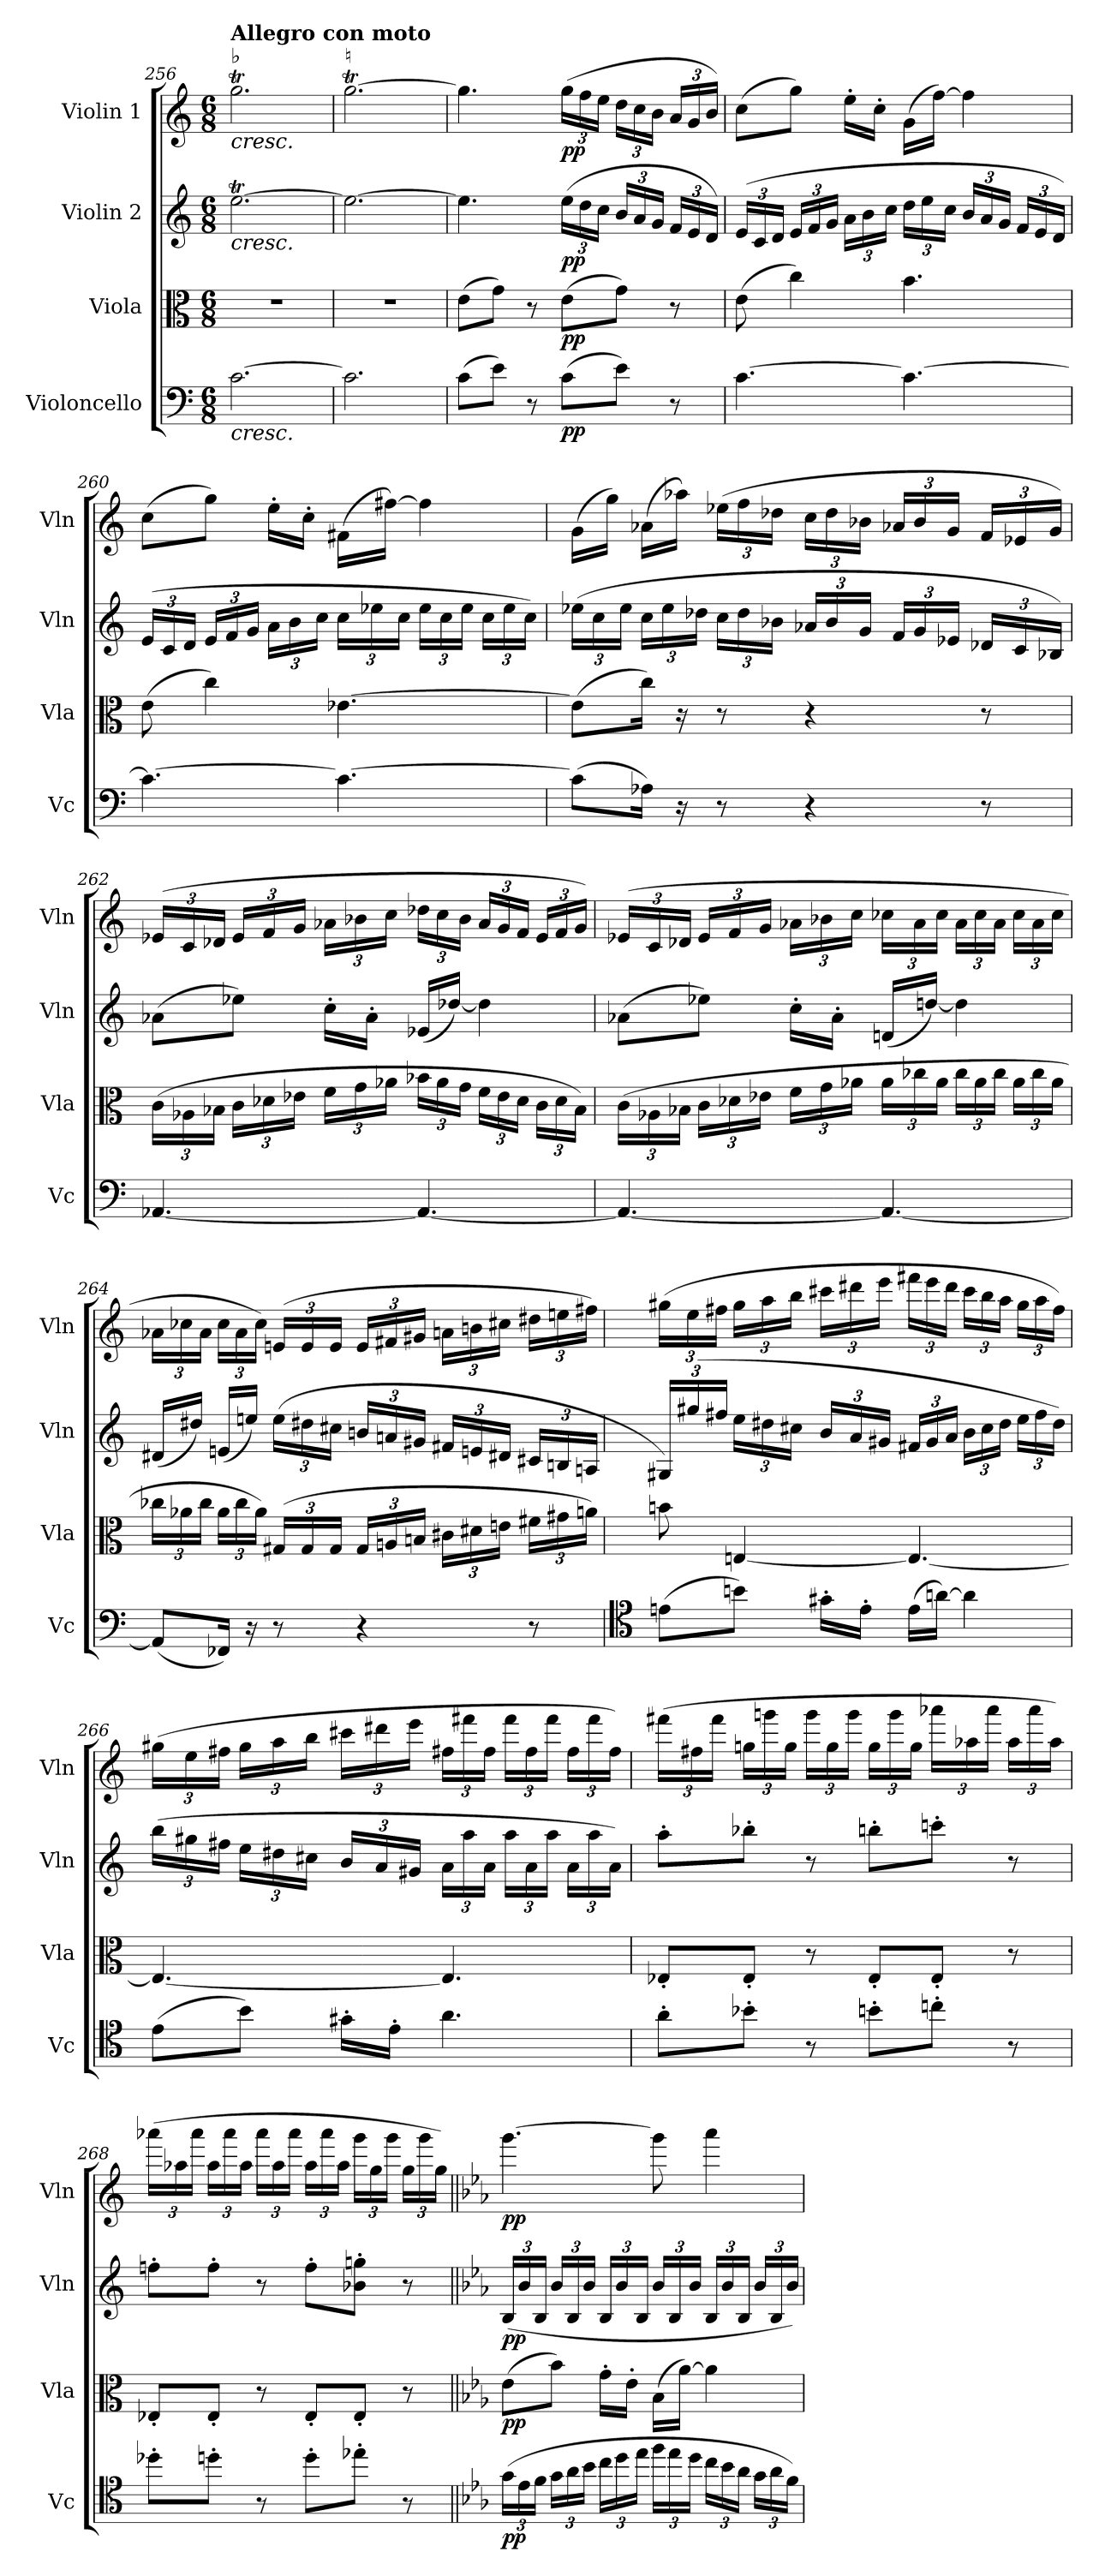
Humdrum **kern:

**kern	**dynam	**kern	**dynam	**kern	**dynam	**kern	**dynam
*part4	*part4	*part3	*part3	*part2	*part2	*part1	*part1
*staff4	*staff4	*staff3	*staff3	*staff2	*staff2	*staff1	*staff1
*I"Violoncello	*	*I"Viola	*	*I"Violin 2	*	*I"Violin 1	*
*I'Vc	*	*I'Vla	*	*I'Vln	*	*I'Vln	*
!!LO:LB:g=z
*clefF4	*	*clefC3	*	*clefG2	*	*clefG2	*
*k[]	*	*k[]	*	*k[]	*	*k[]	*
*M6/8	*	*M6/8	*	*M6/8	*	*M6/8	*
=256	=256	=256	=256	=256	=256	=256	=256
!	!	!	!	!	!	!LO:TX:a:t=♭	!
!	!	!	!	!	!	!LO:TX:a:B:t=Allegro con moto	!
!	!	!	!	!	!	!LO:TX:b:i:t=cresc.	!
!	!	!	!	!LO:TX:b:i:t=cresc.	!	!	!
!LO:TX:b:i:t=cresc.	!	!	!	!	!	!	!
[>2.c\	.	2.r	.	[>2.eet\	.	2.ggT\	.
=257	=257	=257	=257	=257	=257	=257	=257
!	!	!	!	!	!	!LO:TX:a:t=♮	!
2.c\]	.	2.r	.	2.ee\_	.	[>2.ggT\	.
=258	=258	=258	=258	=258	=258	=258	=258
(8c\L	.	(8e\L	.	4.eeTTT\]	.	4.ggTTT\]	.
8e\J)	.	8g\J)	.	.	.	.	.
8r	.	8r	.	.	.	.	.
*	*	*	*	*Xbrackettup	*	*Xbrackettup	*
!	!LO:DY:b	!	!LO:DY:b	!	!LO:DY:b	!	!LO:DY:b
(8c\L	pp	(8e\L	pp	(24ee\LL	pp	(24gg\LL	pp
.	.	.	.	24dd\	.	24ff\	.
.	.	.	.	24cc\JJ	.	24ee\JJ	.
8e\J)	.	8g\J)	.	24b/LL	.	24dd\LL	.
.	.	.	.	24a/	.	24cc\	.
.	.	.	.	24g/JJ	.	24b\JJ	.
8r	.	8r	.	24f/LL	.	24a/LL	.
.	.	.	.	24e/	.	24g/	.
.	.	.	.	24d/JJ)	.	24b/JJ)	.
=259	=259	=259	=259	=259	=259	=259	=259
[4.c\	.	(8e\	.	(>24e/LL	.	(8cc\L	.
.	.	.	.	24c/	.	.	.
.	.	.	.	24d/JJ	.	.	.
.	.	4cc\)	.	24e/LL	.	8gg\J)	.
.	.	.	.	24f/	.	.	.
.	.	.	.	24g/JJ	.	.	.
.	.	.	.	24a\LL	.	16ee'\LL	.
.	.	.	.	24b\	.	.	.
.	.	.	.	.	.	16cc'\JJ	.
.	.	.	.	24cc\JJ	.	.	.
4.c\_	.	4.b\	.	24dd\LL	.	(16g\LL	.
.	.	.	.	24ee\	.	.	.
.	.	.	.	.	.	[>16ff\JJ)	.
.	.	.	.	24cc\JJ	.	.	.
.	.	.	.	24b/LL	.	4ff\]	.
.	.	.	.	24a/	.	.	.
.	.	.	.	24g/JJ	.	.	.
.	.	.	.	24f/LL	.	.	.
.	.	.	.	24e/	.	.	.
.	.	.	.	24d/JJ)	.	.	.
!!LO:PB:g=z
=260	=260	=260	=260	=260	=260	=260	=260
4.c\_	.	(8e\	.	(>24e/LL	.	(8cc\L	.
.	.	.	.	24c/	.	.	.
.	.	.	.	24d/JJ	.	.	.
.	.	4cc\)	.	24e/LL	.	8gg\J)	.
.	.	.	.	24f/	.	.	.
.	.	.	.	24g/JJ	.	.	.
.	.	.	.	24a\LL	.	16ee'\LL	.
.	.	.	.	24b\	.	.	.
.	.	.	.	.	.	16cc'\JJ	.
.	.	.	.	24cc\JJ	.	.	.
4.c\_	.	[4.e-X\	.	24cc\LL	.	(16f#X\LL	.
.	.	.	.	24ee-X\	.	.	.
.	.	.	.	.	.	[>16ff#X\JJ)	.
.	.	.	.	24cc\JJ	.	.	.
.	.	.	.	24ee-\LL	.	4ff#\]	.
.	.	.	.	24cc\	.	.	.
.	.	.	.	24ee-\JJ	.	.	.
.	.	.	.	24cc\LL	.	.	.
.	.	.	.	24ee-\	.	.	.
.	.	.	.	24cc\JJ)	.	.	.
!!LO:PB:g=z
=261	=261	=261	=261	=261	=261	=261	=261
!	!	!	!	!	!LO:DY:b	!	!
!	!	!	!	!	!LO:DY:n=1:b	!	!LO:DY:b
!	!	!	!	!	!	!	!LO:DY:n=1:b
(8c\L]	.	(8e-\L]	.	(>24ee-X\LL	other-dynamics pp	(16g\LL	other-dynamics pp
.	.	.	.	24cc\	.	.	.
.	.	.	.	.	.	16gg\JJ)	.
.	.	.	.	24ee-\JJ	.	.	.
16A-X\Jk)	.	16cc\Jk)	.	24cc\LL	.	(16a-X\LL	.
.	.	.	.	24ee-\	.	.	.
16r	.	16r	.	.	.	16aa-X\JJ)	.
.	.	.	.	24dd-X\JJ	.	.	.
8r	.	8r	.	24cc\LL	.	(>24ee-X\LL	.
.	.	.	.	24dd-\	.	24ff\	.
.	.	.	.	24b-X\JJ	.	24dd-X\JJ	.
4r	.	4r	.	24a-X/LL	.	24cc\LL	.
.	.	.	.	24b-/	.	24dd-\	.
.	.	.	.	24g/JJ	.	24b-X\JJ	.
.	.	.	.	24f/LL	.	24a-X/LL	.
.	.	.	.	24g/	.	24b-/	.
.	.	.	.	24e-X/JJ	.	24g/JJ	.
8r	.	8r	.	24d-X/LL	.	24f/LL	.
.	.	.	.	24c/	.	24e-X/	.
.	.	.	.	24B-X/JJ)	.	24g/JJ)	.
=262	=262	=262	=262	=262	=262	=262	=262
*	*	*Xbrackettup	*	*	*	*	*
!	!LO:DY:b	!	!	!	!	!	!
!	!LO:DY:n=1:b	!	!LO:DY:b	!	!	!	!
!	!	!	!LO:DY:n=1:b	!	!	!	!
[4.AA-X/	other-dynamics pp	(24c\LL	other-dynamics pp	(8a-X\L	.	(>24e-X/LL	.
.	.	24A-X\	.	.	.	24c/	.
.	.	24B-X\JJ	.	.	.	24d-X/JJ	.
.	.	24c\LL	.	8ee-X\J)	.	24e-/LL	.
.	.	24d-X\	.	.	.	24f/	.
.	.	24e-X\JJ	.	.	.	24g/JJ	.
.	.	24f\LL	.	16cc'\LL	.	24a-X\LL	.
.	.	24g\	.	.	.	24b-X\	.
.	.	.	.	16a-'\JJ	.	.	.
.	.	24a-X\JJ	.	.	.	24cc\JJ	.
4.AA-/_	.	24b-X\LL	.	(16e-X/LL	.	24dd-X\LL	.
.	.	24a-\	.	.	.	24cc\	.
.	.	.	.	[>16dd-X/JJ)	.	.	.
.	.	24g\JJ	.	.	.	24b-\JJ	.
.	.	24f\LL	.	4dd-\]	.	24a-/LL	.
.	.	24e-\	.	.	.	24g/	.
.	.	24d-\JJ	.	.	.	24f/JJ	.
.	.	24c\LL	.	.	.	24e-/LL	.
.	.	24d-\	.	.	.	24f/	.
.	.	24B-\JJ)	.	.	.	24g/JJ)	.
!!LO:LB:g=z
=263	=263	=263	=263	=263	=263	=263	=263
4.AA-/_	.	(24c\LL	.	(8a-X\L	.	(>24e-X/LL	.
.	.	24A-X\	.	.	.	24c/	.
.	.	24B-X\JJ	.	.	.	24d-X/JJ	.
.	.	24c\LL	.	8ee-X\J)	.	24e-/LL	.
.	.	24d-X\	.	.	.	24f/	.
.	.	24e-X\JJ	.	.	.	24g/JJ	.
.	.	24f\LL	.	16cc'\LL	.	24a-X\LL	.
.	.	24g\	.	.	.	24b-X\	.
.	.	.	.	16a-'\JJ	.	.	.
.	.	24a-X\JJ	.	.	.	24cc\JJ	.
4.AA-/_	.	24a-\LL	.	(16dn/LL	.	24cc-X\LL	.
.	.	24cc-X\	.	.	.	24a-\	.
.	.	.	.	[>16ddn/JJ)	.	.	.
.	.	24a-\JJ	.	.	.	24cc-\JJ	.
.	.	24cc-\LL	.	4dd\]	.	24a-\LL	.
.	.	24a-\	.	.	.	24cc-\	.
.	.	24cc-\JJ	.	.	.	24a-\JJ	.
.	.	24a-\LL	.	.	.	24cc-\LL	.
.	.	24cc-\	.	.	.	24a-\	.
.	.	24a-\JJ	.	.	.	24cc-\JJ	.
!!LO:LB:g=z
=264	=264	=264	=264	=264	=264	=264	=264
(8AA-/L]	.	24cc-X\LL	.	(16d#X/LL	.	24a-X\LL	.
.	.	24a-X\	.	.	.	24cc-X\	.
.	.	.	.	16dd#X/JJ)	.	.	.
.	.	24cc-\JJ	.	.	.	24a-\JJ	.
16FF-X/Jk)	.	24a-\LL	.	(16en/LL	.	24cc-\LL	.
.	.	24cc-\	.	.	.	24a-\	.
16r	.	.	.	16een/JJ)	.	.	.
.	.	24a-\JJ)	.	.	.	24cc-\JJ)	.
8r	.	(24G#X/LL	.	(24ee\LL	.	(24en/LL	.
.	.	24G#/	.	24dd#X\	.	24e/	.
.	.	24G#/JJ	.	24cc#X\JJ	.	24e/JJ	.
4r	.	24G#/LL	.	24bn/LL	.	24e/LL	.
.	.	24An/	.	24an/	.	24f#X/	.
.	.	24Bn/JJ	.	24g#X/JJ	.	24g#X/JJ	.
.	.	24c#X\LL	.	24f#X/LL	.	24an\LL	.
.	.	24d#X\	.	24en/	.	24bn\	.
.	.	24en\JJ	.	24d#X/JJ	.	24cc#X\JJ	.
8r	.	24f#X\LL	.	24c#X/LL	.	24dd#X\LL	.
.	.	24g#X\	.	24Bn/	.	24een\	.
.	.	24an\JJ)	.	24An/JJ	.	24ff#X\JJ)	.
=265	=265	=265	=265	=265	=265	=265	=265
*clefC4	*	*	*	*	*	*	*
!	!LO:DY:b	!	!	!	!	!	!
!	!LO:DY:n=1:b	!	!LO:DY:b	!	!	!	!
!	!	!	!LO:DY:n=1:b	!	!LO:DY:b	!	!
!	!	!	!	!	!LO:DY:n=1:b	!	!LO:DY:b
!	!	!	!	!	!	!	!LO:DY:n=1:b
(8en\L	other-dynamics pp	8bn\	other-dynamics pp	24G#X/LL)	other-dynamics pp	(24gg#X\LL	other-dynamics pp
.	.	.	.	(24gg#X/	.	24ee\	.
.	.	.	.	24ff#X/JJ	.	24ff#X\JJ	.
8bn\J)	.	[<4En/	.	24ee\LL	.	24gg#\LL	.
.	.	.	.	24dd#X\	.	24aa\	.
.	.	.	.	24cc#X\JJ	.	24bb\JJ	.
16g#X'\LL	.	.	.	24b/LL	.	24ccc#X\LL	.
.	.	.	.	24a/	.	24ddd#X\	.
16e'\JJ	.	.	.	.	.	.	.
.	.	.	.	24g#X/JJ	.	24eee\JJ	.
(16e\LL	.	4.E/_	.	24f#X/LL	.	24fff#X\LL	.
.	.	.	.	24g#/	.	24eee\	.
[16an\JJ)	.	.	.	.	.	.	.
.	.	.	.	24a/JJ	.	24ddd#\JJ	.
4a\]	.	.	.	24b\LL	.	24ccc#\LL	.
.	.	.	.	24cc#\	.	24bb\	.
.	.	.	.	24dd#\JJ	.	24aa\JJ	.
.	.	.	.	24ee\LL	.	24gg#\LL	.
.	.	.	.	24ff#\	.	24aa\	.
.	.	.	.	24dd#\JJ)	.	24ff#\JJ)	.
!!LO:LB:g=z
=266	=266	=266	=266	=266	=266	=266	=266
(8e\L	.	4.E/_	.	(24bb\LL	.	(24gg#X\LL	.
.	.	.	.	24gg#X\	.	24ee\	.
.	.	.	.	24ff#X\JJ	.	24ff#X\JJ	.
8b\J)	.	.	.	24ee\LL	.	24gg#\LL	.
.	.	.	.	24dd#X\	.	24aa\	.
.	.	.	.	24cc#X\JJ	.	24bb\JJ	.
16g#X'\LL	.	.	.	24b/LL	.	24ccc#X\LL	.
.	.	.	.	24a/	.	24ddd#X\	.
16e'\JJ	.	.	.	.	.	.	.
.	.	.	.	24g#X/JJ	.	24eee\JJ	.
4.a\	.	4.E/]	.	24a\LL	.	24ff#X\LL	.
.	.	.	.	24aa\	.	24fff#X\	.
.	.	.	.	24a\JJ	.	24ff#\JJ	.
.	.	.	.	24aa\LL	.	24fff#\LL	.
.	.	.	.	24a\	.	24ff#\	.
.	.	.	.	24aa\JJ	.	24fff#\JJ	.
.	.	.	.	24a\LL	.	24ff#\LL	.
.	.	.	.	24aa\	.	24fff#\	.
.	.	.	.	24a\JJ)	.	24ff#\JJ)	.
!!LO:LB:g=z
=267	=267	=267	=267	=267	=267	=267	=267
8a'\L	.	8E-X'/L	.	8aa'\L	.	(24fff#X\LL	.
.	.	.	.	.	.	24ff#X\	.
.	.	.	.	.	.	24fff#\JJ	.
8b-X'\J	.	8E-'/J	.	8bb-X'\J	.	24ggn\LL	.
.	.	.	.	.	.	24gggn\	.
.	.	.	.	.	.	24gg\JJ	.
8r	.	8r	.	8r	.	24ggg\LL	.
.	.	.	.	.	.	24gg\	.
.	.	.	.	.	.	24ggg\JJ	.
8bn'\L	.	8E-'/L	.	8bbn'\L	.	24gg\LL	.
.	.	.	.	.	.	24ggg\	.
.	.	.	.	.	.	24gg\JJ	.
8ccn'\J	.	8E-'/J	.	8cccn'\J	.	24aaa-X\LL	.
.	.	.	.	.	.	24aa-X\	.
.	.	.	.	.	.	24aaa-\JJ	.
8r	.	8r	.	8r	.	24aa-\LL	.
.	.	.	.	.	.	24aaa-\	.
.	.	.	.	.	.	24aa-\JJ)	.
=268	=268	=268	=268	=268	=268	=268	=268
8dd-X'\L	.	8E-X'/L	.	8ffn'\L	.	(24aaa-X\LL	.
.	.	.	.	.	.	24aa-X\	.
.	.	.	.	.	.	24aaa-\JJ	.
8ddn'\J	.	8E-'/J	.	8ff'\J	.	24aa-\LL	.
.	.	.	.	.	.	24aaa-\	.
.	.	.	.	.	.	24aa-\JJ	.
8r	.	8r	.	8r	.	24aaa-\LL	.
.	.	.	.	.	.	24aa-\	.
.	.	.	.	.	.	24aaa-\JJ	.
8dd'\L	.	8E-'/L	.	8ff'\L	.	24aa-\LL	.
.	.	.	.	.	.	24aaa-\	.
.	.	.	.	.	.	24aa-\JJ	.
8ee-X'\J	.	8E-'/J	.	8b-X\' 8ggn\'J	.	24ggg\LL	.
.	.	.	.	.	.	24gg\	.
.	.	.	.	.	.	24ggg\JJ	.
8r	.	8r	.	8r	.	24gg\LL	.
.	.	.	.	.	.	24ggg\	.
.	.	.	.	.	.	24gg\JJ)	.
!!LO:PB:g=z
=269||	=269||	=269||	=269||	=269||	=269||	=269||	=269||
*k[b-e-a-]	*	*k[b-e-a-]	*	*k[b-e-a-]	*	*k[b-e-a-]	*
*Xbrackettup	*	*	*	*	*	*	*
!	!LO:DY:b	!	!LO:DY:b	!	!LO:DY:b	!	!LO:DY:b
(<24g\LL	pp	(8e-\L	pp	(>24B-/LL	pp	[>4.ggg\	pp
24e-\	.	.	.	24b-/	.	.	.
24f\JJ	.	.	.	24B-/JJ	.	.	.
24g\LL	.	8b-\J)	.	24b-/LL	.	.	.
24a-\	.	.	.	24B-/	.	.	.
24b-\JJ	.	.	.	24b-/JJ	.	.	.
*brackettup	*	*	*	*	*	*	*
24cc\LL	.	16g'\LL	.	24B-/LL	.	.	.
24dd\	.	.	.	24b-/	.	.	.
.	.	16e-'\JJ	.	.	.	.	.
24ee-\JJ	.	.	.	24B-/JJ	.	.	.
24ff\LL	.	(16B-\LL	.	24b-/LL	.	8ggg\]	.
24ee-\	.	.	.	24B-/	.	.	.
.	.	[>16a-\JJ)	.	.	.	.	.
24dd\JJ	.	.	.	24b-/JJ	.	.	.
24cc\LL	.	4a-\]	.	24B-/LL	.	4aaa-\	.
24b-\	.	.	.	24b-/	.	.	.
24a-\JJ	.	.	.	24B-/JJ	.	.	.
*Xbrackettup	*	*	*	*	*	*	*
24g\LL	.	.	.	24b-/LL	.	.	.
24a-\	.	.	.	24B-/	.	.	.
24f\JJ)	.	.	.	24b-/JJ)	.	.	.
=	=	=	=	=	=	=	=
*-	*-	*-	*-	*-	*-	*-	*-
